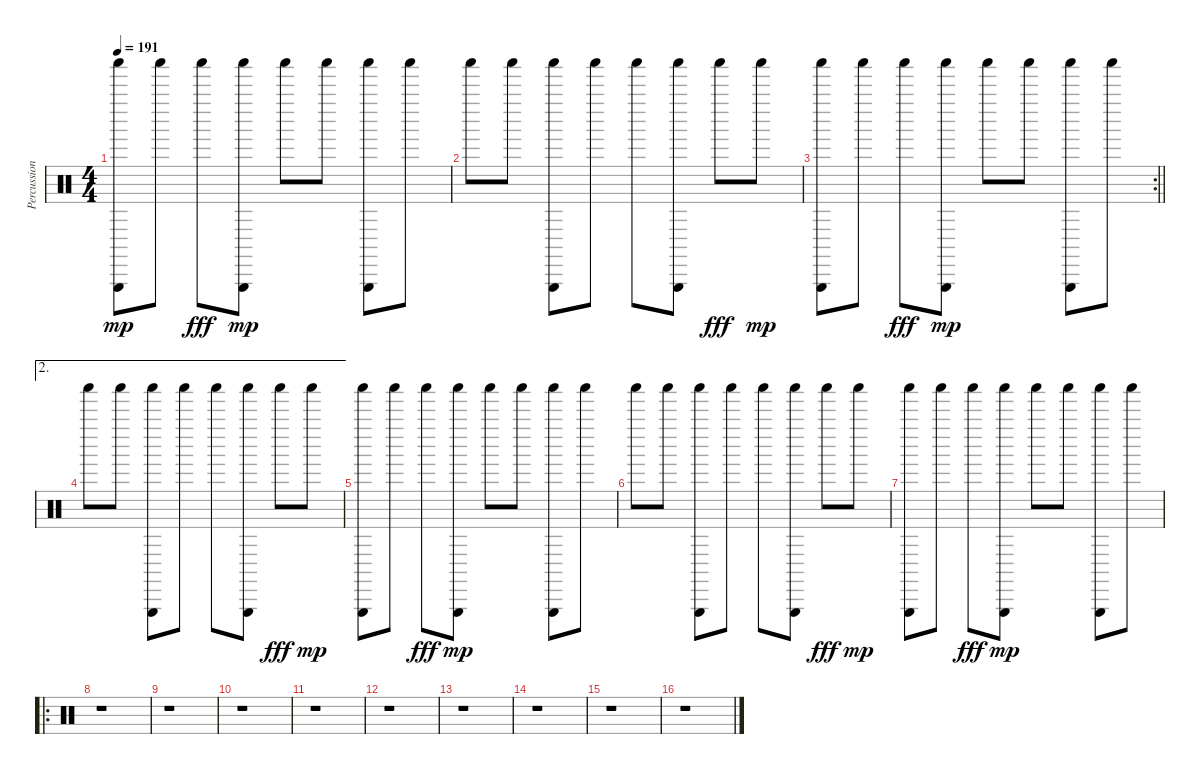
\track ("Percussion" "Percussion") {instrument percussion}
\staff {score}
\articulation defaults
\ts (4 4)
\tempo 191
\clef neutral
\ks c
("Shaker (hit)" "Triangle (hit)").8{dy mp} "Shaker (hit)".8 "Shaker (hit)".8{dy fff} ("Shaker (hit)" "Triangle (hit)").8{dy mp} "Shaker (hit)".8 "Shaker (hit)".8 ("Shaker (hit)" "Triangle (hit)").8 "Shaker (hit)".8 |
"Shaker (hit)".8 "Shaker (hit)".8 ("Shaker (hit)" "Triangle (hit)").8 "Shaker (hit)".8 "Shaker (hit)".8 ("Shaker (hit)" "Triangle (hit)").8 "Shaker (hit)".8{dy fff} "Shaker (hit)".8{dy mp} |
\rc 2
\barLineRight lightlight
("Shaker (hit)" "Triangle (hit)").8 "Shaker (hit)".8 "Shaker (hit)".8{dy fff} ("Shaker (hit)" "Triangle (hit)").8{dy mp} "Shaker (hit)".8 "Shaker (hit)".8 ("Shaker (hit)" "Triangle (hit)").8 "Shaker (hit)".8 |
\ae 2 "Shaker (hit)".8 "Shaker (hit)".8
("Shaker (hit)" "Triangle (hit)").8 "Shaker (hit)".8 "Shaker (hit)".8 ("Shaker (hit)" "Triangle (hit)").8 "Shaker (hit)".8{dy fff} "Shaker (hit)".8{dy mp} |
("Shaker (hit)" "Triangle (hit)").8 "Shaker (hit)".8 "Shaker (hit)".8{dy fff} ("Shaker (hit)" "Triangle (hit)").8{dy mp} "Shaker (hit)".8 "Shaker (hit)".8 ("Shaker (hit)" "Triangle (hit)").8 "Shaker (hit)".8 |
"Shaker (hit)".8 "Shaker (hit)".8 ("Shaker (hit)" "Triangle (hit)").8 "Shaker (hit)".8 "Shaker (hit)".8 ("Shaker (hit)" "Triangle (hit)").8 "Shaker (hit)".8{dy fff} "Shaker (hit)".8{dy mp} |
("Shaker (hit)" "Triangle (hit)").8 "Shaker (hit)".8 "Shaker (hit)".8{dy fff} ("Shaker (hit)" "Triangle (hit)").8{dy mp} "Shaker (hit)".8 "Shaker (hit)".8 ("Shaker (hit)" "Triangle (hit)").8 "Shaker (hit)".8 |
\ro
r.1 |
r.1 |
r.1 |
r.1 |
r.1 |
r.1 |
r.1 |
r.1 |
r.1
